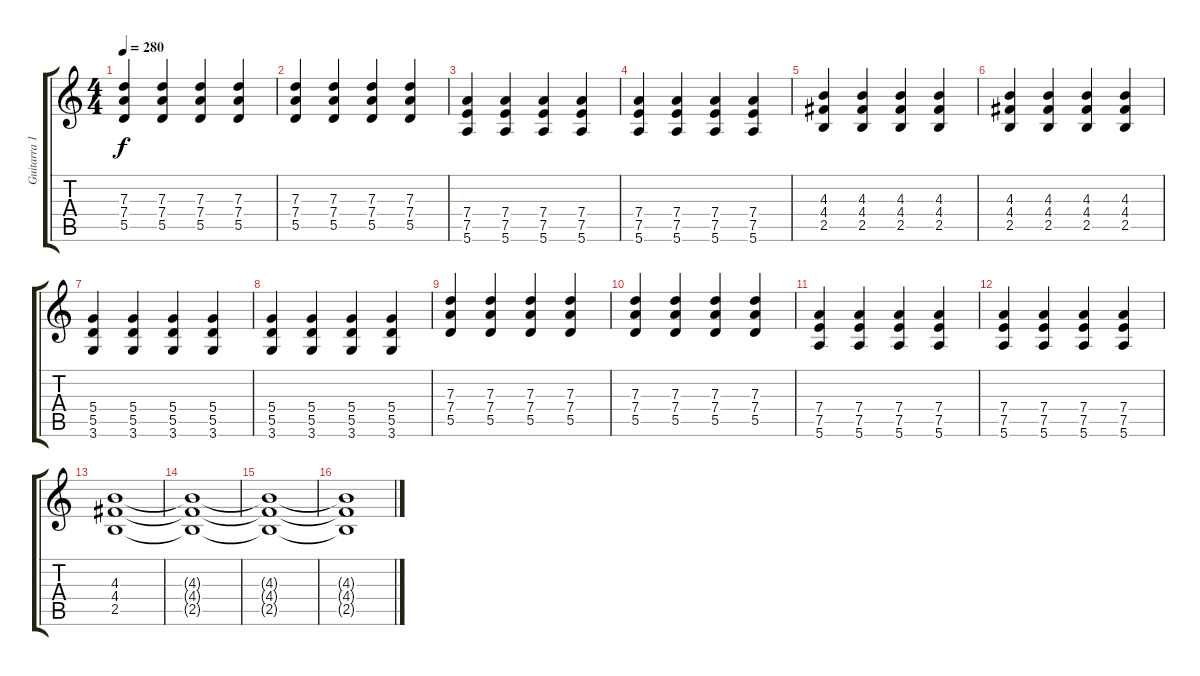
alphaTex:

\track ("Guitarra 1 - Mathias" "Guitarra 1") {instrument distortionguitar}
\staff {score tabs}
\tuning (E4 B3 G3 D3 A2 E2) {hide}
\ts (4 4)
\tempo 280
\clef g2
\ks c
(7.3 7.4 5.5).4{dy f} (7.3 7.4 5.5).4 (7.3 7.4 5.5).4 (7.3 7.4 5.5).4 |
(7.3 7.4 5.5).4 (7.3 7.4 5.5).4 (7.3 7.4 5.5).4 (7.3 7.4 5.5).4 |
(7.4 7.5 5.6).4 (7.4 7.5 5.6).4 (7.4 7.5 5.6).4 (7.4 7.5 5.6).4 |
(7.4 7.5 5.6).4 (7.4 7.5 5.6).4 (7.4 7.5 5.6).4 (7.4 7.5 5.6).4 |
(4.3 4.4 2.5).4 (4.3 4.4 2.5).4 (4.3 4.4 2.5).4 (4.3 4.4 2.5).4 |
(4.3 4.4 2.5).4 (4.3 4.4 2.5).4 (4.3 4.4 2.5).4 (4.3 4.4 2.5).4 |
(5.4 5.5 3.6).4 (5.4 5.5 3.6).4 (5.4 5.5 3.6).4 (5.4 5.5 3.6).4 |
(5.4 5.5 3.6).4 (5.4 5.5 3.6).4 (5.4 5.5 3.6).4 (5.4 5.5 3.6).4 |
(7.3 7.4 5.5).4 (7.3 7.4 5.5).4 (7.3 7.4 5.5).4 (7.3 7.4 5.5).4 |
(7.3 7.4 5.5).4 (7.3 7.4 5.5).4 (7.3 7.4 5.5).4 (7.3 7.4 5.5).4 |
(7.4 7.5 5.6).4 (7.4 7.5 5.6).4 (7.4 7.5 5.6).4 (7.4 7.5 5.6).4 |
(7.4 7.5 5.6).4 (7.4 7.5 5.6).4 (7.4 7.5 5.6).4 (7.4 7.5 5.6).4 |
(4.3 4.4 2.5).1 |
(4.3{t} 4.4{t} 2.5{t}).1 |
(4.3{t} 4.4{t} 2.5{t}).1 |
(4.3{t} 4.4{t} 2.5{t}).1
